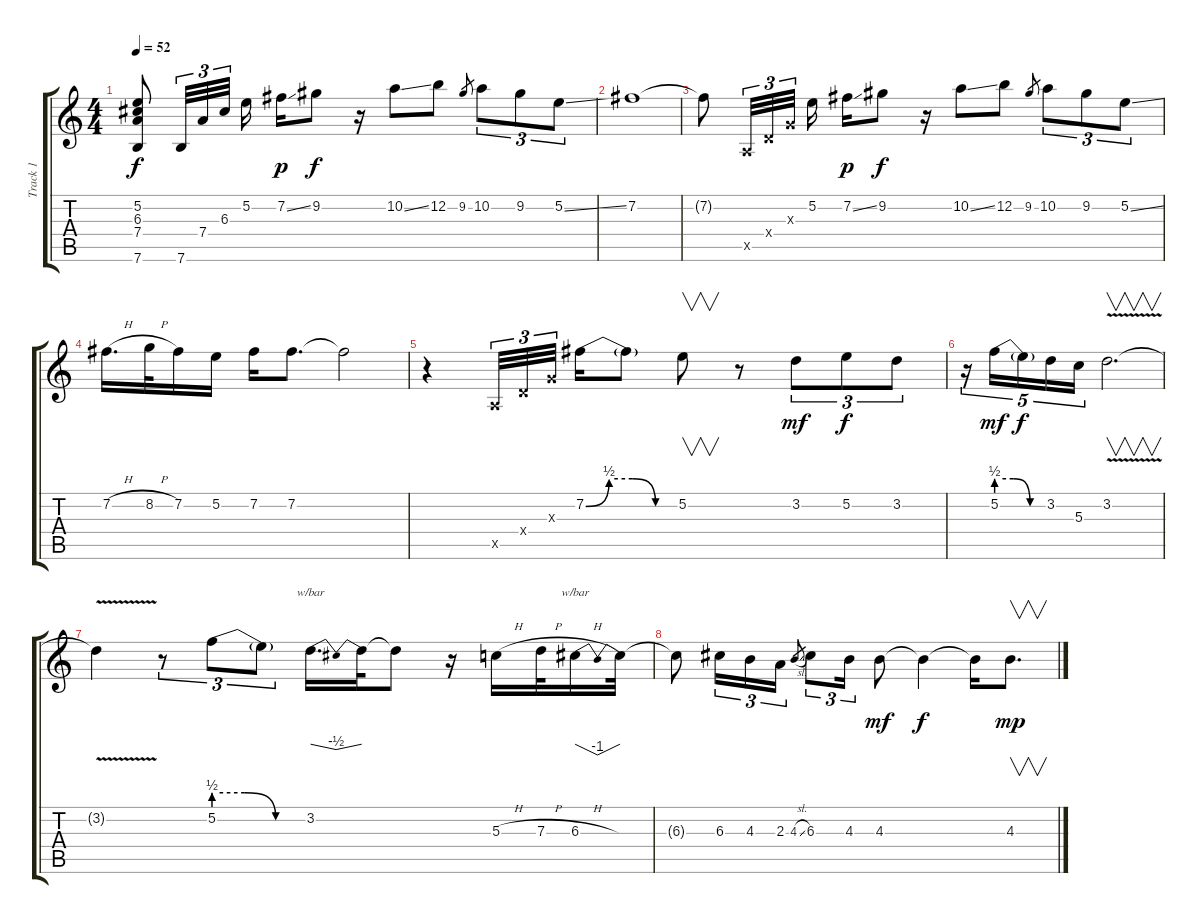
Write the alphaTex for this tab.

\track ("Track 1" "Track 1") {instrument overdrivenguitar}
\staff {score tabs}
\tuning (E4 B3 G3 D3 A2 E2) {hide}
\ts (4 4)
\tempo 52
\clef g2
\ks c
(5.2 6.3 7.4 7.6).8{dy f instrument electricguitarclean} 7.6.32{tu (3 2)} 7.4.32{tu (3 2)} 6.3.32{tu (3 2) beam splitsecondary} 5.2.16 7.2{ss}.16{dy p} 9.2.8{dy f} r.16 10.2{ss}.8 12.2.8 9.2.8{gr} 10.2.8{tu (3 2)} 9.2.8{tu (3 2)} 5.2{ss}.8{tu (3 2)} |
7.2.1 |
7.2{t}.8 0.5{x}.32{tu (3 2)} 0.4{x}.32{tu (3 2)} 0.3{x}.32{tu (3 2) beam splitsecondary} 5.2.16 7.2{ss}.16{dy p} 9.2.8{dy f} r.16 10.2{ss}.8 12.2.8 9.2.8{gr} 10.2.8{tu (3 2)} 9.2.8{tu (3 2)} 5.2{ss}.8{tu (3 2)} |
7.2{h}.16{d} 8.2{h}.32 7.2.16 5.2.16 7.2.16 7.2.8{d} 7.2{t}.2 |
r.4 0.5{x}.32{tu (3 2)} 0.4{x}.32{tu (3 2)} 0.3{x}.32{tu (3 2) beam splitsecondary} 7.2{be (custom 0 0 15 2 30 2 45 0 60 0)}.16 7.2{t}.8 5.2.8{v} r.8 3.2.8{tu (3 2) dy mf} 5.2.8{tu (3 2) dy f} 3.2.8{tu (3 2)} |
r.16{tu (5 4)} 5.2{be (custom 0 2 20 2 40 0 60 0)}.16{tu (5 4) dy mf} 5.2{t}.16{tu (5 4) dy f} 3.2.16{tu (5 4)} 5.3.16{tu (5 4)} 3.2{v}.2{v d} |
3.2{t}.4 r.8{tu (3 2)} 5.2{be (custom 0 2 20 2 40 0 60 0)}.8{tu (3 2)} 5.2{t}.8{tu (3 2)} 3.2.16{d tbe (dip default 0 0 30 -2 60 0)} 3.2{t}.32 3.2{t}.8 r.16 5.3{h}.16 7.3{h}.32 6.3{h}.16{tbe (dip default 0 0 30 -4 60 0)} 6.3{t}.32 |
6.3{t}.8 6.3.16{tu (3 2)} 4.3.16{tu (3 2)} 2.3.16{tu (3 2)} 4.3{sl}.8{gr} 6.3.8{tu (3 2)} 4.3.16{tu (3 2)} 4.3.8{dy mf} 4.3{t}.4{dy f} 4.3{t}.16 4.3.8{v d dy mp}
